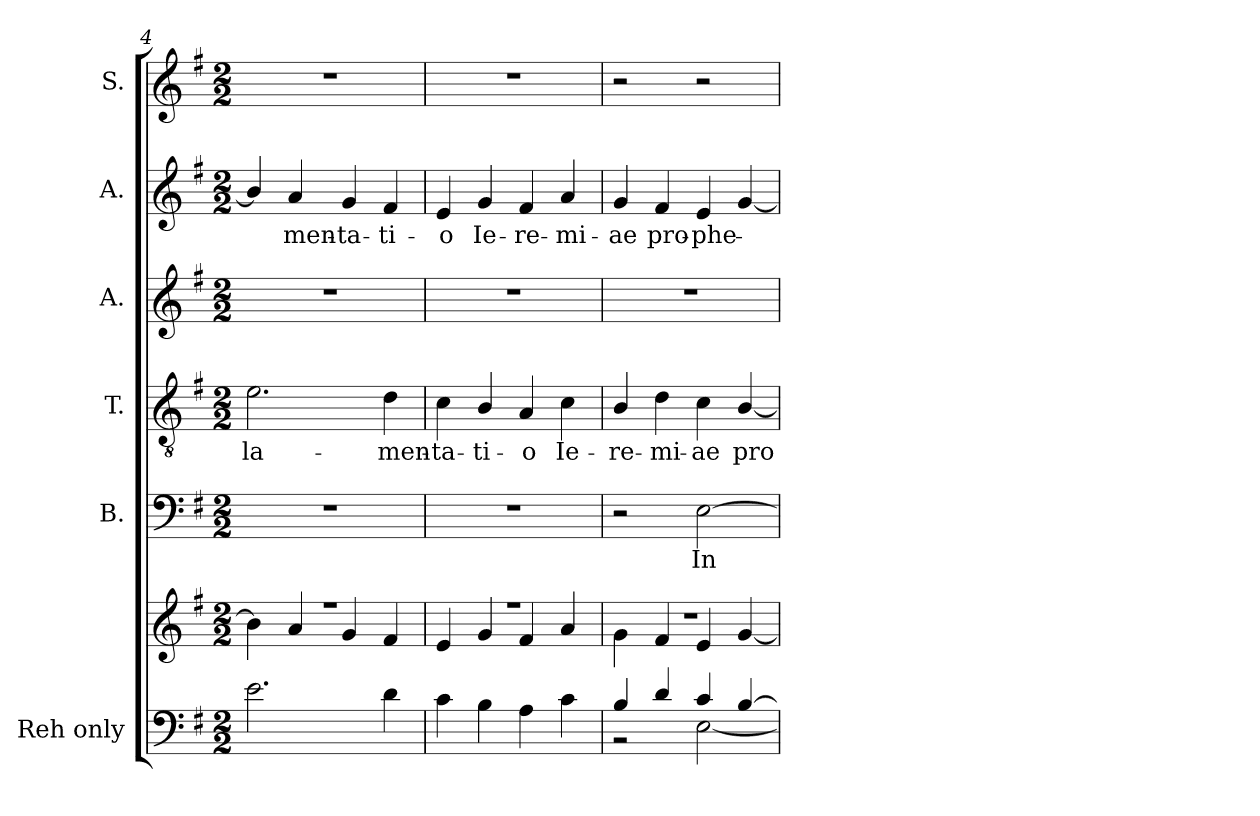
**kern	**kern	**kern	**text	**kern	**text	**kern	**kern	**text	**kern
*part6	*part6	*part5	*part5	*part4	*part4	*part3	*part2	*part2	*part1
*staff7	*staff6	*staff5	*staff5	*staff4	*staff4	*staff3	*staff2	*staff2	*staff1
*I"Reh  only	*	*I"B.	*	*I"T.	*	*I"A.	*I"A.	*	*I"S.
*	*	*I'B.	*	*I'T.	*	*I'A.	*I'A.	*	*
*clefF4	*clefG2	*clefF4	*	*clefGv2	*	*clefG2	*clefG2	*	*clefG2
*	*	*	*	*ITrd7c12	*	*	*	*	*
*k[f#]	*k[f#]	*k[f#]	*	*k[f#]	*	*k[f#]	*k[f#]	*	*k[f#]
*G:	*G:	*G:	*	*G:	*	*G:	*G:	*	*G:
*M2/2	*M2/2	*M2/2	*	*M2/2	*	*M2/2	*M2/2	*	*M2/2
=4	=4	=4	=4	=4	=4	=4	=4	=4	=4
*	*^	*	*	*	*	*	*	*	*
!	!	!	!	!	!	!LO:LY:b	!	!	!	!
2.e\	1r	4b\]	1r	.	2.E\	la-	1r	4b/]	.	1r
!	!	!	!	!	!	!	!	!	!LO:LY:b	!
.	.	4a/	.	.	.	.	.	4a/	-men-	.
!	!	!	!	!	!	!	!	!	!LO:LY:b	!
.	.	4g/	.	.	.	.	.	4g/	-ta-	.
!	!	!	!	!	!	!LO:LY:b	!	!	!LO:LY:b	!
4d\	.	4f#/	.	.	4D\	-men-	.	4f#/	-ti-	.
=5	=5	=5	=5	=5	=5	=5	=5	=5	=5	=5
!	!	!	!	!	!	!LO:LY:b	!	!	!LO:LY:b	!
4c\	1r	4e/	1r	.	4C\	-ta-	1r	4e/	-o	1r
!	!	!	!	!	!	!LO:LY:b	!	!	!LO:LY:b	!
4B\	.	4g/	.	.	4BB/	-ti-	.	4g/	Ie-	.
!	!	!	!	!	!	!LO:LY:b	!	!	!LO:LY:b	!
4A\	.	4f#/	.	.	4AA/	-o	.	4f#/	-re-	.
!	!	!	!	!	!	!LO:LY:b	!	!	!LO:LY:b	!
4c\	.	4a/	.	.	4C\	Ie-	.	4a/	-mi-	.
=6	=6	=6	=6	=6	=6	=6	=6	=6	=6	=6
*^	*	*	*	*	*	*	*	*	*	*
!	!	!	!	!	!	!	!LO:LY:b	!	!	!LO:LY:b	!
4B/	2r	1r	4g\	2r	.	4BB/	-re-	1r	4g/	-ae	2r
!	!	!	!	!	!	!	!LO:LY:b	!	!	!LO:LY:b	!
4d/	.	.	4f#/	.	.	4D\	-mi-	.	4f#/	pro-	.
!	!	!	!	!	!LO:LY:b	!	!LO:LY:b	!	!	!LO:LY:b	!
4c/	[2E\	.	4e/	[2E\	In-	4C\	-ae	.	4e/	-phe-	2r
!	!	!	!	!	!	!	!LO:LY:b	!	!	!	!
[4B/	.	.	[4g/	.	.	[4BB/	pro-	.	[4g/	.	.
*v	*v	*	*	*	*	*	*	*	*	*	*
*	*v	*v	*	*	*	*	*	*	*	*
=	=	=	=	=	=	=	=	=	=
*-	*-	*-	*-	*-	*-	*-	*-	*-	*-
